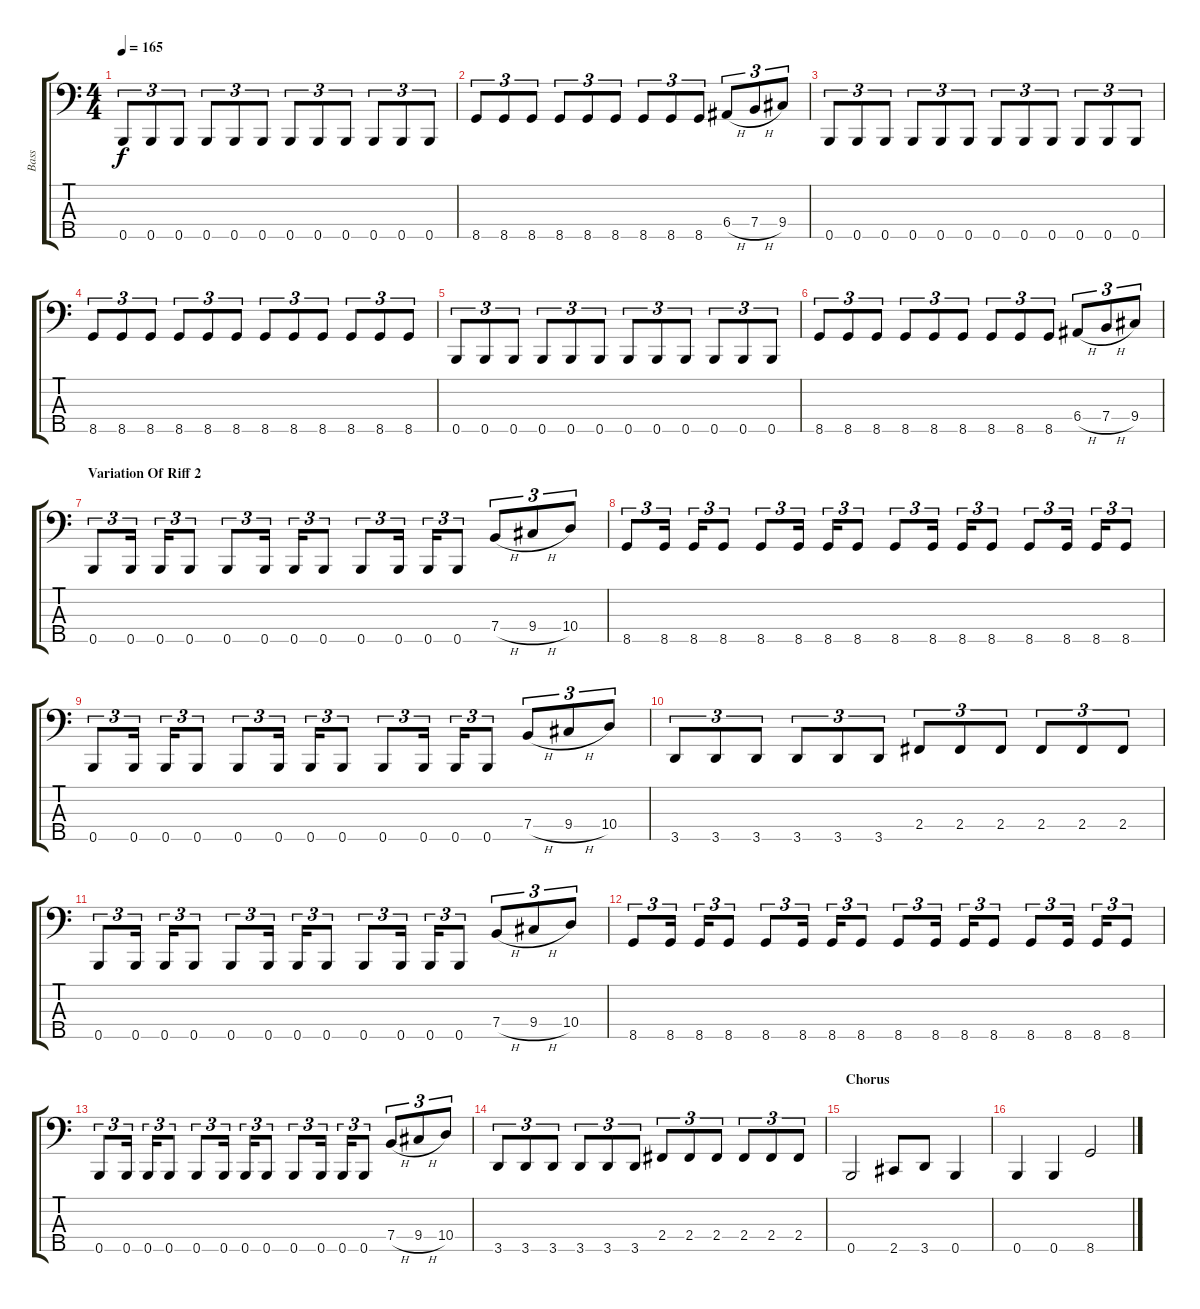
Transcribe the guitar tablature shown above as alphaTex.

\track ("Bass" "Bass") {instrument electricbasspick}
\staff {score tabs}
\tuning (G2 D2 A1 E1 B0) {hide}
\ts (4 4)
\tempo 165
\clef f4
\ks c
0.5.8{tu (3 2) dy f} 0.5.8{tu (3 2)} 0.5.8{tu (3 2)} 0.5.8{tu (3 2)} 0.5.8{tu (3 2)} 0.5.8{tu (3 2)} 0.5.8{tu (3 2)} 0.5.8{tu (3 2)} 0.5.8{tu (3 2)} 0.5.8{tu (3 2)} 0.5.8{tu (3 2)} 0.5.8{tu (3 2)} |
8.5.8{tu (3 2)} 8.5.8{tu (3 2)} 8.5.8{tu (3 2)} 8.5.8{tu (3 2)} 8.5.8{tu (3 2)} 8.5.8{tu (3 2)} 8.5.8{tu (3 2)} 8.5.8{tu (3 2)} 8.5.8{tu (3 2)} 6.4{h}.8{tu (3 2)} 7.4{h}.8{tu (3 2)} 9.4.8{tu (3 2)} |
0.5.8{tu (3 2)} 0.5.8{tu (3 2)} 0.5.8{tu (3 2)} 0.5.8{tu (3 2)} 0.5.8{tu (3 2)} 0.5.8{tu (3 2)} 0.5.8{tu (3 2)} 0.5.8{tu (3 2)} 0.5.8{tu (3 2)} 0.5.8{tu (3 2)} 0.5.8{tu (3 2)} 0.5.8{tu (3 2)} |
8.5.8{tu (3 2)} 8.5.8{tu (3 2)} 8.5.8{tu (3 2)} 8.5.8{tu (3 2)} 8.5.8{tu (3 2)} 8.5.8{tu (3 2)} 8.5.8{tu (3 2)} 8.5.8{tu (3 2)} 8.5.8{tu (3 2)} 8.5.8{tu (3 2)} 8.5.8{tu (3 2)} 8.5.8{tu (3 2)} |
0.5.8{tu (3 2)} 0.5.8{tu (3 2)} 0.5.8{tu (3 2)} 0.5.8{tu (3 2)} 0.5.8{tu (3 2)} 0.5.8{tu (3 2)} 0.5.8{tu (3 2)} 0.5.8{tu (3 2)} 0.5.8{tu (3 2)} 0.5.8{tu (3 2)} 0.5.8{tu (3 2)} 0.5.8{tu (3 2)} |
8.5.8{tu (3 2)} 8.5.8{tu (3 2)} 8.5.8{tu (3 2)} 8.5.8{tu (3 2)} 8.5.8{tu (3 2)} 8.5.8{tu (3 2)} 8.5.8{tu (3 2)} 8.5.8{tu (3 2)} 8.5.8{tu (3 2)} 6.4{h}.8{tu (3 2)} 7.4{h}.8{tu (3 2)} 9.4.8{tu (3 2)} |
\section ("" "Variation Of Riff 2")
0.5.8{tu (3 2)} 0.5.16{tu (3 2)} 0.5.16{tu (3 2)} 0.5.8{tu (3 2)} 0.5.8{tu (3 2)} 0.5.16{tu (3 2)} 0.5.16{tu (3 2)} 0.5.8{tu (3 2)} 0.5.8{tu (3 2)} 0.5.16{tu (3 2)} 0.5.16{tu (3 2)} 0.5.8{tu (3 2)} 7.4{h}.8{tu (3 2)} 9.4{h}.8{tu (3 2)} 10.4.8{tu (3 2)} |
8.5.8{tu (3 2)} 8.5.16{tu (3 2)} 8.5.16{tu (3 2)} 8.5.8{tu (3 2)} 8.5.8{tu (3 2)} 8.5.16{tu (3 2)} 8.5.16{tu (3 2)} 8.5.8{tu (3 2)} 8.5.8{tu (3 2)} 8.5.16{tu (3 2)} 8.5.16{tu (3 2)} 8.5.8{tu (3 2)} 8.5.8{tu (3 2)} 8.5.16{tu (3 2)} 8.5.16{tu (3 2)} 8.5.8{tu (3 2)} |
0.5.8{tu (3 2)} 0.5.16{tu (3 2)} 0.5.16{tu (3 2)} 0.5.8{tu (3 2)} 0.5.8{tu (3 2)} 0.5.16{tu (3 2)} 0.5.16{tu (3 2)} 0.5.8{tu (3 2)} 0.5.8{tu (3 2)} 0.5.16{tu (3 2)} 0.5.16{tu (3 2)} 0.5.8{tu (3 2)} 7.4{h}.8{tu (3 2)} 9.4{h}.8{tu (3 2)} 10.4.8{tu (3 2)} |
3.5.8{tu (3 2)} 3.5.8{tu (3 2)} 3.5.8{tu (3 2)} 3.5.8{tu (3 2)} 3.5.8{tu (3 2)} 3.5.8{tu (3 2)} 2.4.8{tu (3 2)} 2.4.8{tu (3 2)} 2.4.8{tu (3 2)} 2.4.8{tu (3 2)} 2.4.8{tu (3 2)} 2.4.8{tu (3 2)} |
0.5.8{tu (3 2)} 0.5.16{tu (3 2)} 0.5.16{tu (3 2)} 0.5.8{tu (3 2)} 0.5.8{tu (3 2)} 0.5.16{tu (3 2)} 0.5.16{tu (3 2)} 0.5.8{tu (3 2)} 0.5.8{tu (3 2)} 0.5.16{tu (3 2)} 0.5.16{tu (3 2)} 0.5.8{tu (3 2)} 7.4{h}.8{tu (3 2)} 9.4{h}.8{tu (3 2)} 10.4.8{tu (3 2)} |
8.5.8{tu (3 2)} 8.5.16{tu (3 2)} 8.5.16{tu (3 2)} 8.5.8{tu (3 2)} 8.5.8{tu (3 2)} 8.5.16{tu (3 2)} 8.5.16{tu (3 2)} 8.5.8{tu (3 2)} 8.5.8{tu (3 2)} 8.5.16{tu (3 2)} 8.5.16{tu (3 2)} 8.5.8{tu (3 2)} 8.5.8{tu (3 2)} 8.5.16{tu (3 2)} 8.5.16{tu (3 2)} 8.5.8{tu (3 2)} |
0.5.8{tu (3 2)} 0.5.16{tu (3 2)} 0.5.16{tu (3 2)} 0.5.8{tu (3 2)} 0.5.8{tu (3 2)} 0.5.16{tu (3 2)} 0.5.16{tu (3 2)} 0.5.8{tu (3 2)} 0.5.8{tu (3 2)} 0.5.16{tu (3 2)} 0.5.16{tu (3 2)} 0.5.8{tu (3 2)} 7.4{h}.8{tu (3 2)} 9.4{h}.8{tu (3 2)} 10.4.8{tu (3 2)} |
3.5.8{tu (3 2)} 3.5.8{tu (3 2)} 3.5.8{tu (3 2)} 3.5.8{tu (3 2)} 3.5.8{tu (3 2)} 3.5.8{tu (3 2)} 2.4.8{tu (3 2)} 2.4.8{tu (3 2)} 2.4.8{tu (3 2)} 2.4.8{tu (3 2)} 2.4.8{tu (3 2)} 2.4.8{tu (3 2)} |
\section ("" "Chorus")
0.5.2 2.5.8 3.5.8 0.5.4 |
0.5.4 0.5.4 8.5.2
